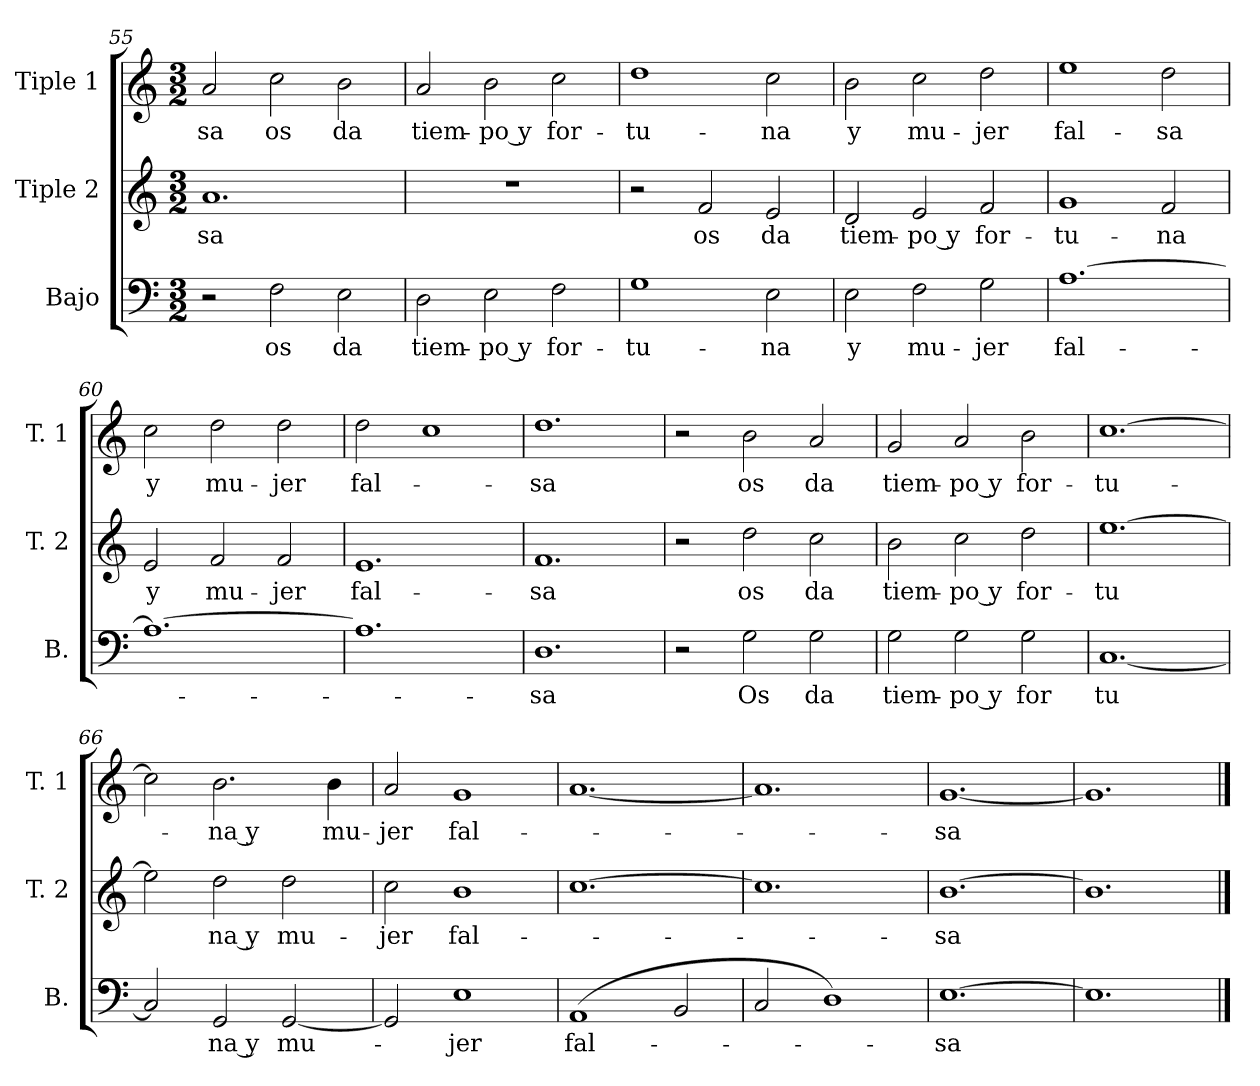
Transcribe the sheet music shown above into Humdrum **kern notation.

**kern	**text	**kern	**text	**kern	**text
*part3	*part3	*part2	*part2	*part1	*part1
*staff3	*staff3	*staff2	*staff2	*staff1	*staff1
*I"Bajo	*	*I"Tiple 2	*	*I"Tiple 1	*
*I'B.	*	*I'T. 2	*	*I'T. 1	*
*clefF4	*	*clefG2	*	*clefG2	*
*M3/2	*	*M3/2	*	*M3/2	*
=55	=55	=55	=55	=55	=55
2r	.	1.a	sa	2a	-sa
2F	os	.	.	2cc	os
2E	da	.	.	2b	da
=56	=56	=56	=56	=56	=56
2D	tiem-	1.r	.	2a	tiem-
2E	-po y	.	.	2b	-po y
2F	for-	.	.	2cc	for-
=57	=57	=57	=57	=57	=57
1G	-tu-	2r	.	1dd	-tu-
.	.	2f	os	.	.
2E	-na	2e	da	2cc	-na
=58	=58	=58	=58	=58	=58
2E	y	2d	tiem-	2b	y
2F	mu-	2e	-po y	2cc	mu-
2G	-jer	2f	for-	2dd	-jer
=59	=59	=59	=59	=59	=59
[1.A	fal-	1g	-tu-	1ee	fal-
.	.	2f	-na	2dd	-sa
=60	=60	=60	=60	=60	=60
1.A_	.	2e	y	2cc	y
.	.	2f	mu-	2dd	mu-
.	.	2f	-jer	2dd	-jer
=61	=61	=61	=61	=61	=61
1.A]	.	1.e	fal-	2dd	fal-
.	.	.	.	1cc	.
=62	=62	=62	=62	=62	=62
1.D	-sa	1.f	sa	1.dd	-sa
=63	=63	=63	=63	=63	=63
2r	.	2r	.	2r	.
2G	Os	2dd	os	2b	os
2G	da	2cc	da	2a	da
=64	=64	=64	=64	=64	=64
2G	tiem-	2b	tiem-	2g	tiem-
2G	-po y	2cc	-po y	2a	-po y
2G	for	2dd	for-	2b	for-
=65	=65	=65	=65	=65	=65
[1.C	-tu	[1.ee	-tu	[1.cc	-tu-
=66	=66	=66	=66	=66	=66
2C]	.	2ee]	.	2cc]	.
2GG	-na y	2dd	-na y	2.b	-na y
[2GG	mu-	2dd	mu-	.	.
.	.	.	.	4b	mu-
=67	=67	=67	=67	=67	=67
2GG]	.	2cc	-jer	2a	-jer
1E	-jer	1b	fal-	1g	fal-
=68	=68	=68	=68	=68	=68
(<1AA	-fal-	[1.cc	.	[1.a	.
2BB	.	.	.	.	.
=69	=69	=69	=69	=69	=69
2C	.	1.cc]	.	1.a]	.
1D)	.	.	.	.	.
=70	=70	=70	=70	=70	=70
[1.E	-sa	[1.b	-sa	[1.g	-sa
=71	=71	=71	=71	=71	=71
1.E]	.	1.b]	.	1.g]	.
==	==	==	==	==	==
*-	*-	*-	*-	*-	*-
